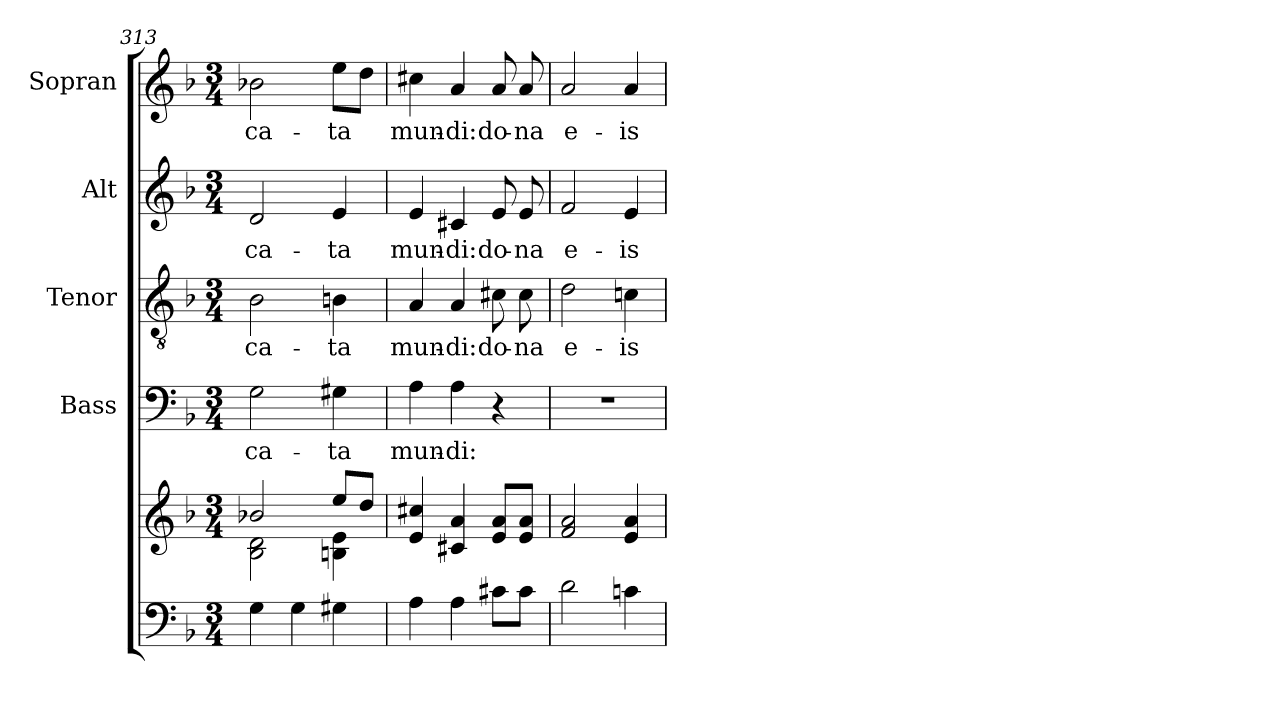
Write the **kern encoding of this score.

**kern	**kern	**kern	**text	**kern	**text	**kern	**text	**kern	**text
*part5	*part5	*part4	*part4	*part3	*part3	*part2	*part2	*part1	*part1
*staff6	*staff5	*staff4	*staff4	*staff3	*staff3	*staff2	*staff2	*staff1	*staff1
*	*	*I"Bass	*	*I"Tenor	*	*I"Alt	*	*I"Sopran	*
*	*	*I'B.	*	*I'T.	*	*I'A.	*	*I'S.	*
*clefF4	*clefG2	*clefF4	*	*clefGv2	*	*clefG2	*	*clefG2	*
*k[b-]	*k[b-]	*k[b-]	*	*k[b-]	*	*k[b-]	*	*k[b-]	*
*F:	*F:	*F:	*	*F:	*	*F:	*	*F:	*
*M3/4	*M3/4	*M3/4	*	*M3/4	*	*M3/4	*	*M3/4	*
=313	=313	=313	=313	=313	=313	=313	=313	=313	=313
*	*^	*	*	*	*	*	*	*	*
!	!	!	!	!LO:LY:b	!	!LO:LY:b	!	!LO:LY:b	!	!LO:LY:b
4G\	2b-X/	2B-\ 2d\	2G\	-ca-	2B-\	-ca-	2d/	-ca-	2b-X\	-ca-
4G\	.	.	.	.	.	.	.	.	.	.
!	!	!	!	!LO:LY:b	!	!LO:LY:b	!	!LO:LY:b	!	!LO:LY:b
4G#X\	8ee/L	4Bn\ 4e\	4G#X\	-ta	4Bn\	-ta	4e/	-ta	8ee\L	-ta
.	8dd/J	.	.	.	.	.	.	.	8dd\J	.
*	*v	*v	*	*	*	*	*	*	*	*
=314	=314	=314	=314	=314	=314	=314	=314	=314	=314
!	!	!	!LO:LY:b	!	!LO:LY:b	!	!LO:LY:b	!	!LO:LY:b
4A\	4e/ 4cc#X/	4A\	mun-	4A/	mun-	4e/	mun-	4cc#X\	mun-
!	!	!	!LO:LY:b	!	!LO:LY:b	!	!LO:LY:b	!	!LO:LY:b
4A\	4c#X/ 4a/	4A\	-di:	4A/	-di:	4c#X/	-di:	4a/	-di:
!	!	!	!	!	!LO:LY:b	!	!LO:LY:b	!	!LO:LY:b
8c#X\L	8e/ 8a/L	4r	.	8c#X\	do-	8e/	do-	8a/	do-
!	!	!	!	!	!LO:LY:b	!	!LO:LY:b	!	!LO:LY:b
8c#\J	8e/ 8a/J	.	.	8c#\	-na	8e/	-na	8a/	-na
=315	=315	=315	=315	=315	=315	=315	=315	=315	=315
!	!	!	!	!	!LO:LY:b	!	!LO:LY:b	!	!LO:LY:b
2d\	2f/ 2a/	2.r	.	2d\	e-	2f/	e-	2a/	e-
!	!	!	!	!	!LO:LY:b	!	!LO:LY:b	!	!LO:LY:b
4cn\	4e/ 4a/	.	.	4cn\	-is	4e/	-is	4a/	-is
=	=	=	=	=	=	=	=	=	=
*-	*-	*-	*-	*-	*-	*-	*-	*-	*-
